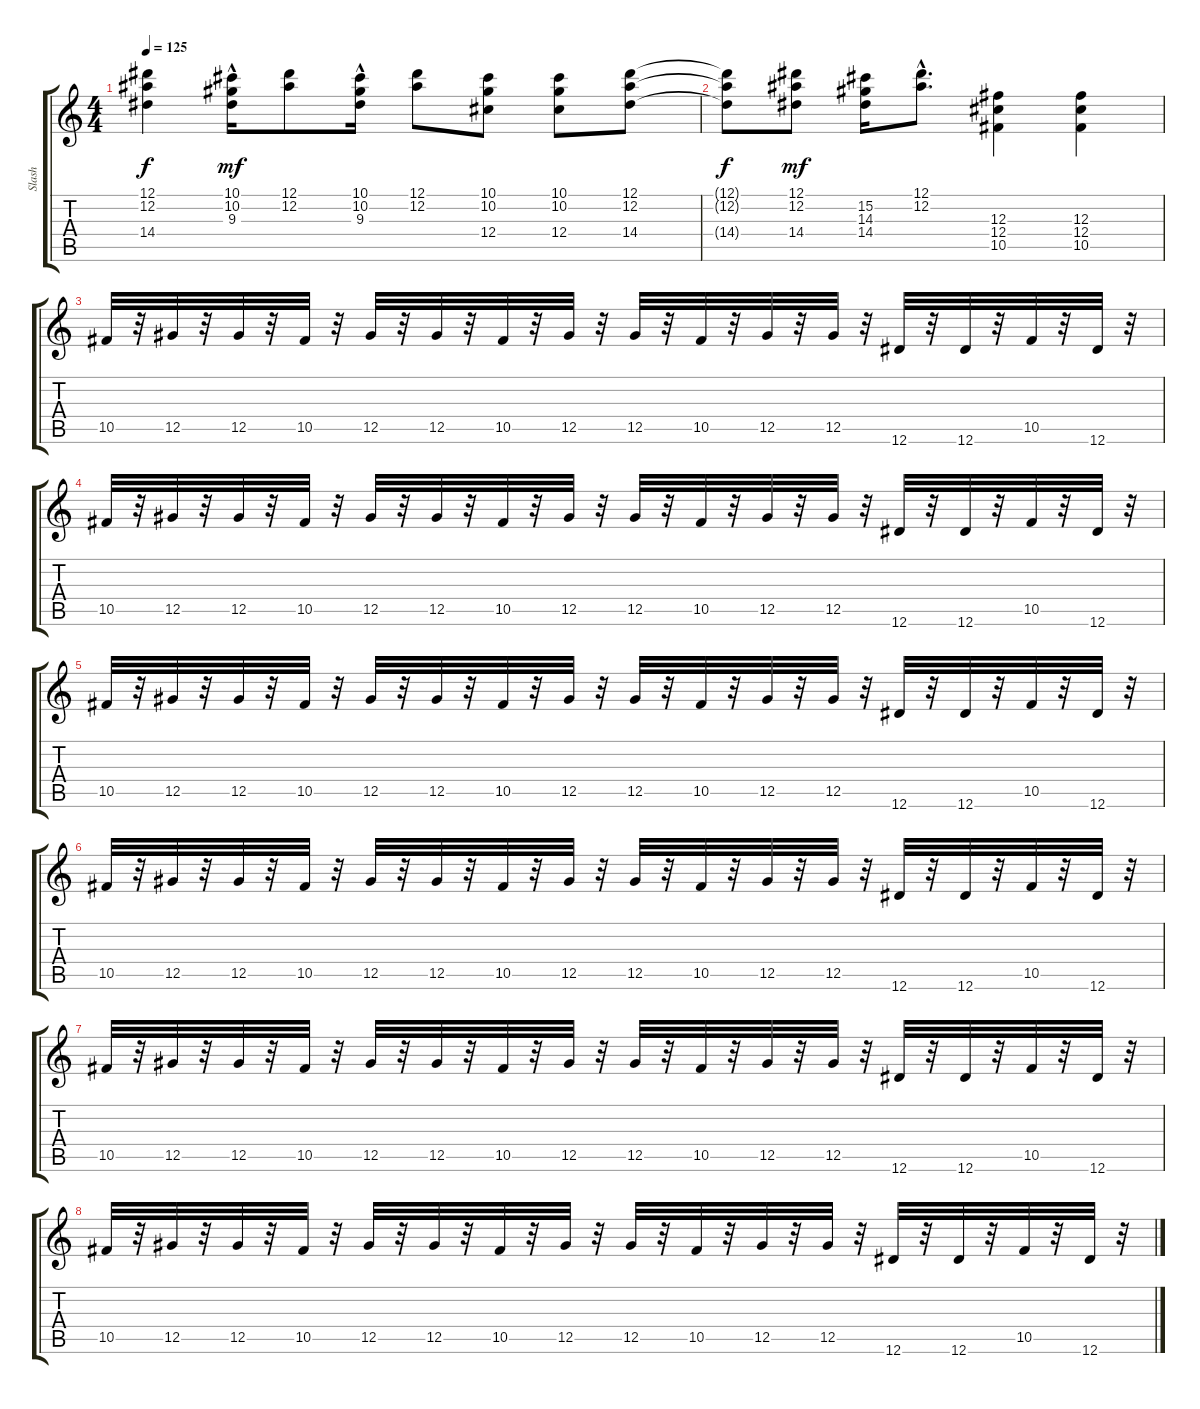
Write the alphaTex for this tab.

\track ("Slash" "Slash") {instrument overdrivenguitar}
\staff {score tabs}
\tuning (Eb4 Bb3 Gb3 Db3 Ab2 Eb2) {hide}
\ts (4 4)
\tempo 125
\clef g2
\ks c
(12.1{t} 12.2{t} 14.4{t}).4{dy f} (10.1 10.2 9.3{hac}).16{dy mf} (12.1 12.2).8 (10.1 10.2 9.3{hac}).16 (12.1 12.2).8 (10.1 10.2 12.4).8 (10.1 10.2 12.4).8 (12.1 12.2 14.4).8 |
(12.1{t} 12.2{t} 14.4{t}).8{dy f} (12.1 12.2 14.4).8{dy mf} (15.2 14.3 14.4).16 (12.1{hac} 12.2{hac}).8{d} (12.3 12.4 10.5).4 (12.3 12.4 10.5).4 |
10.5.32 r.32 12.5.32 r.32 12.5.32 r.32 10.5.32 r.32 12.5.32 r.32 12.5.32 r.32 10.5.32 r.32 12.5.32 r.32 12.5.32 r.32 10.5.32 r.32 12.5.32 r.32 12.5.32 r.32 12.6.32 r.32 12.6.32 r.32 10.5.32 r.32 12.6.32 r.32 |
10.5.32 r.32 12.5.32 r.32 12.5.32 r.32 10.5.32 r.32 12.5.32 r.32 12.5.32 r.32 10.5.32 r.32 12.5.32 r.32 12.5.32 r.32 10.5.32 r.32 12.5.32 r.32 12.5.32 r.32 12.6.32 r.32 12.6.32 r.32 10.5.32 r.32 12.6.32 r.32 |
10.5.32 r.32 12.5.32 r.32 12.5.32 r.32 10.5.32 r.32 12.5.32 r.32 12.5.32 r.32 10.5.32 r.32 12.5.32 r.32 12.5.32 r.32 10.5.32 r.32 12.5.32 r.32 12.5.32 r.32 12.6.32 r.32 12.6.32 r.32 10.5.32 r.32 12.6.32 r.32 |
10.5.32 r.32 12.5.32 r.32 12.5.32 r.32 10.5.32 r.32 12.5.32 r.32 12.5.32 r.32 10.5.32 r.32 12.5.32 r.32 12.5.32 r.32 10.5.32 r.32 12.5.32 r.32 12.5.32 r.32 12.6.32 r.32 12.6.32 r.32 10.5.32 r.32 12.6.32 r.32 |
10.5.32 r.32 12.5.32 r.32 12.5.32 r.32 10.5.32 r.32 12.5.32 r.32 12.5.32 r.32 10.5.32 r.32 12.5.32 r.32 12.5.32 r.32 10.5.32 r.32 12.5.32 r.32 12.5.32 r.32 12.6.32 r.32 12.6.32 r.32 10.5.32 r.32 12.6.32 r.32 |
10.5.32 r.32 12.5.32 r.32 12.5.32 r.32 10.5.32 r.32 12.5.32 r.32 12.5.32 r.32 10.5.32 r.32 12.5.32 r.32 12.5.32 r.32 10.5.32 r.32 12.5.32 r.32 12.5.32 r.32 12.6.32 r.32 12.6.32 r.32 10.5.32 r.32 12.6.32 r.32
